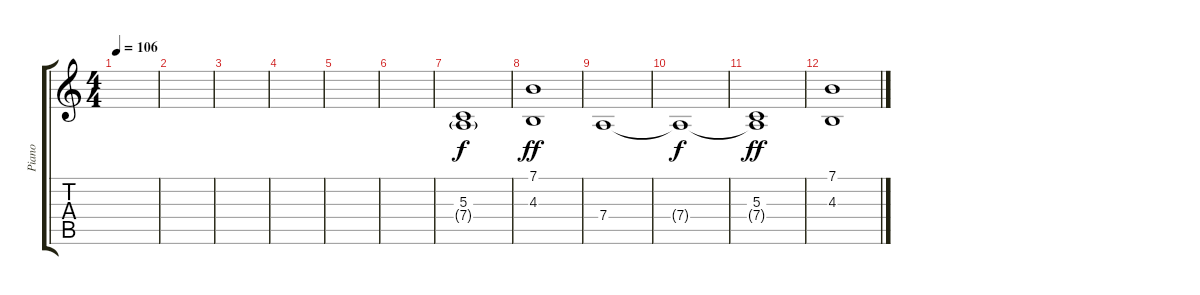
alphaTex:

\track ("Piano" "Piano") {instrument electricpiano1}
\staff {score tabs}
\tuning (E4 B3 G3 D3 A2 E2) {hide}
\ts (4 4)
\tempo 106
\clef g2
\ks c
|
|
|
|
|
|
(5.3 7.4{g}).1 |
(7.1 4.3).1{dy ff} |
7.4.1 |
7.4{t}.1{dy f} |
(5.3 7.4{t}).1{dy ff} |
(7.1 4.3).1
